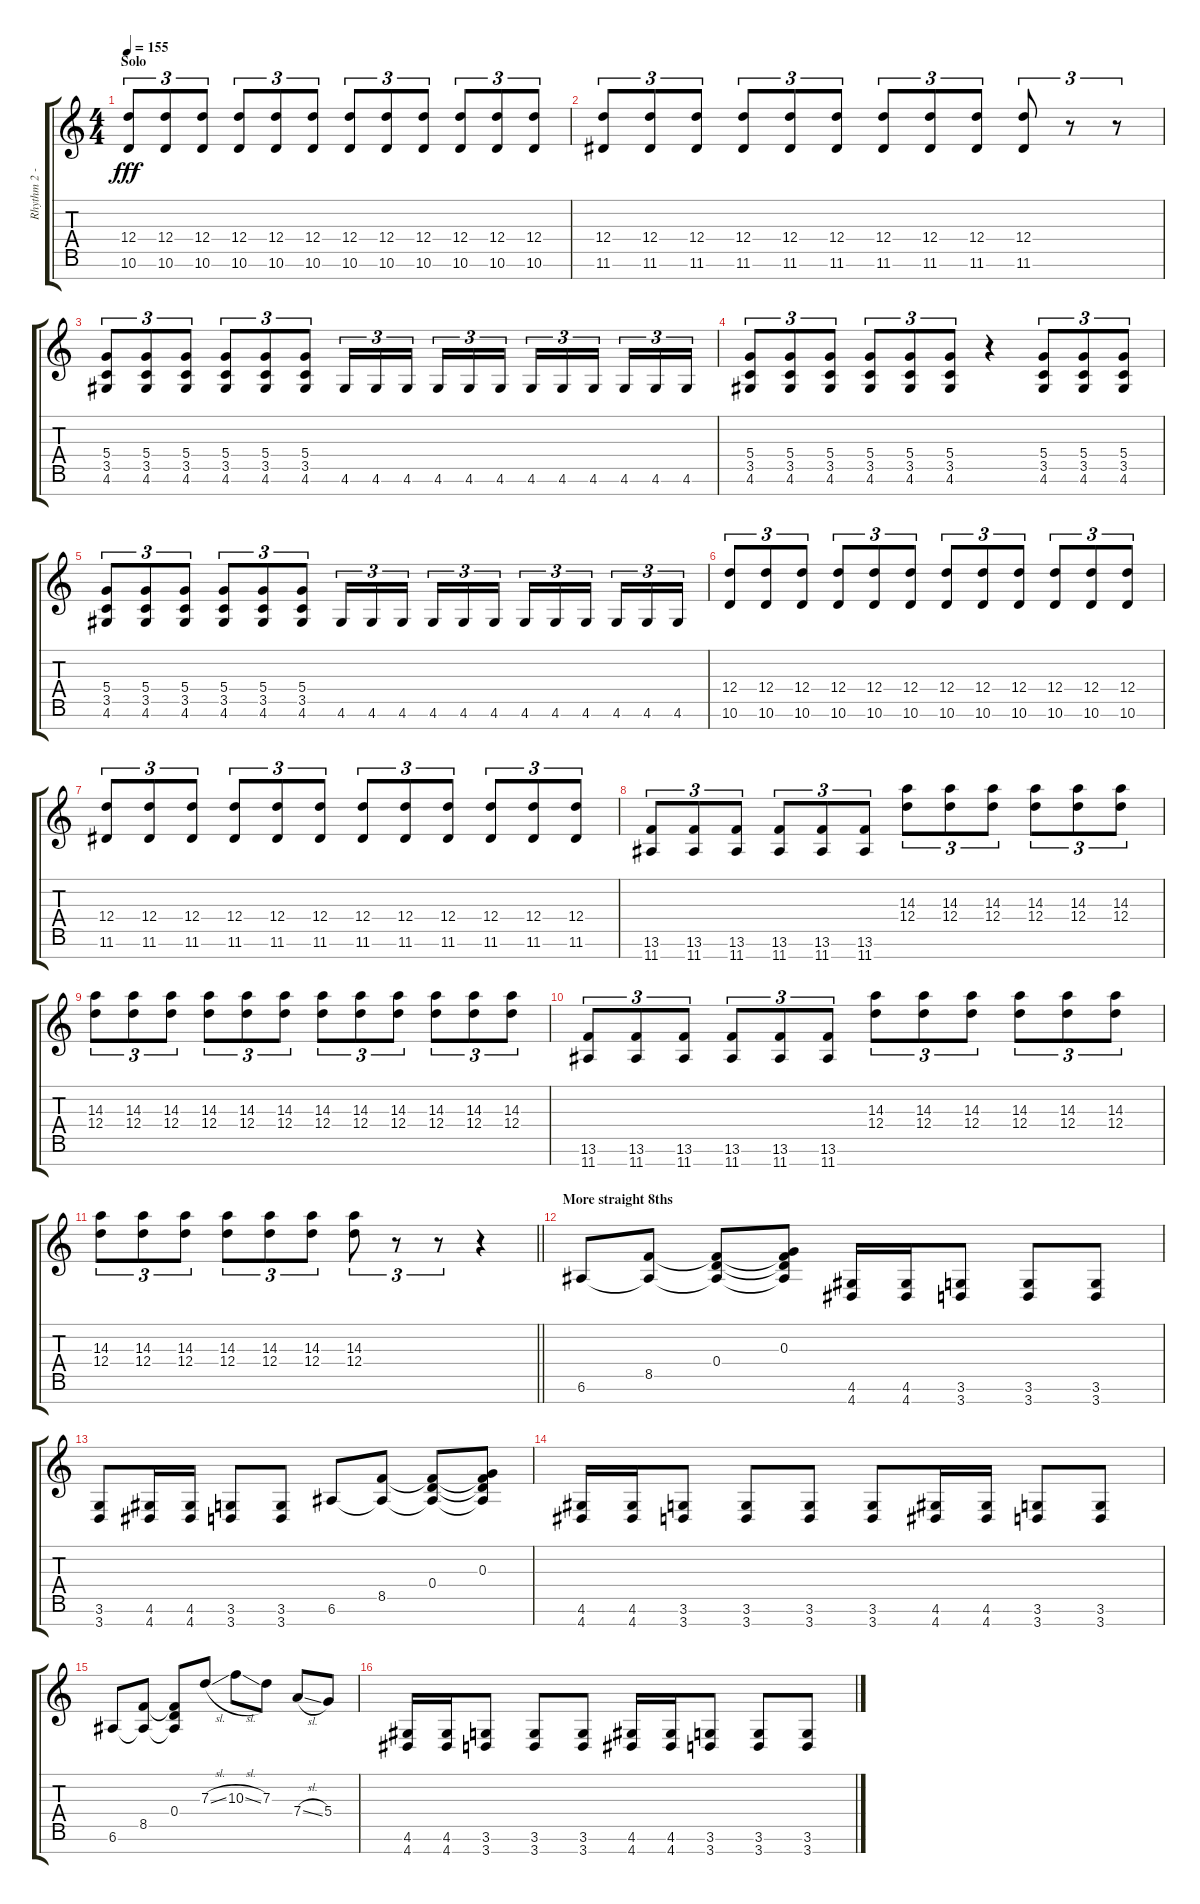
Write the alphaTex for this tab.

\track ("Rhythm 2 - Scott" "Rhythm 2 -") {instrument distortionguitar}
\staff {score tabs}
\tuning (E4 B3 G3 D3 A2 E2 B1) {hide}
\ts (4 4)
\section ("" "Solo")
\tempo 155
\clef g2
\ks c
(12.4 10.6).8{tu (3 2) dy fff} (12.4 10.6).8{tu (3 2)} (12.4 10.6).8{tu (3 2)} (12.4 10.6).8{tu (3 2)} (12.4 10.6).8{tu (3 2)} (12.4 10.6).8{tu (3 2)} (12.4 10.6).8{tu (3 2)} (12.4 10.6).8{tu (3 2)} (12.4 10.6).8{tu (3 2)} (12.4 10.6).8{tu (3 2)} (12.4 10.6).8{tu (3 2)} (12.4 10.6).8{tu (3 2)} |
(12.4 11.6).8{tu (3 2)} (12.4 11.6).8{tu (3 2)} (12.4 11.6).8{tu (3 2)} (12.4 11.6).8{tu (3 2)} (12.4 11.6).8{tu (3 2)} (12.4 11.6).8{tu (3 2)} (12.4 11.6).8{tu (3 2)} (12.4 11.6).8{tu (3 2)} (12.4 11.6).8{tu (3 2)} (12.4 11.6).8{tu (3 2)} r.8{tu (3 2)} r.8{tu (3 2)} |
(5.4 3.5 4.6).8{tu (3 2)} (5.4 3.5 4.6).8{tu (3 2)} (5.4 3.5 4.6).8{tu (3 2)} (5.4 3.5 4.6).8{tu (3 2)} (5.4 3.5 4.6).8{tu (3 2)} (5.4 3.5 4.6).8{tu (3 2)} 4.6.16{tu (3 2)} 4.6.16{tu (3 2)} 4.6.16{tu (3 2) beam splitsecondary} 4.6.16{tu (3 2)} 4.6.16{tu (3 2)} 4.6.16{tu (3 2)} 4.6.16{tu (3 2)} 4.6.16{tu (3 2)} 4.6.16{tu (3 2) beam splitsecondary} 4.6.16{tu (3 2)} 4.6.16{tu (3 2)} 4.6.16{tu (3 2)} |
(5.4 3.5 4.6).8{tu (3 2)} (5.4 3.5 4.6).8{tu (3 2)} (5.4 3.5 4.6).8{tu (3 2)} (5.4 3.5 4.6).8{tu (3 2)} (5.4 3.5 4.6).8{tu (3 2)} (5.4 3.5 4.6).8{tu (3 2)} r.4 (5.4 3.5 4.6).8{tu (3 2)} (5.4 3.5 4.6).8{tu (3 2)} (5.4 3.5 4.6).8{tu (3 2)} |
(5.4 3.5 4.6).8{tu (3 2)} (5.4 3.5 4.6).8{tu (3 2)} (5.4 3.5 4.6).8{tu (3 2)} (5.4 3.5 4.6).8{tu (3 2)} (5.4 3.5 4.6).8{tu (3 2)} (5.4 3.5 4.6).8{tu (3 2)} 4.6.16{tu (3 2)} 4.6.16{tu (3 2)} 4.6.16{tu (3 2) beam splitsecondary} 4.6.16{tu (3 2)} 4.6.16{tu (3 2)} 4.6.16{tu (3 2)} 4.6.16{tu (3 2)} 4.6.16{tu (3 2)} 4.6.16{tu (3 2) beam splitsecondary} 4.6.16{tu (3 2)} 4.6.16{tu (3 2)} 4.6.16{tu (3 2)} |
(12.4 10.6).8{tu (3 2)} (12.4 10.6).8{tu (3 2)} (12.4 10.6).8{tu (3 2)} (12.4 10.6).8{tu (3 2)} (12.4 10.6).8{tu (3 2)} (12.4 10.6).8{tu (3 2)} (12.4 10.6).8{tu (3 2)} (12.4 10.6).8{tu (3 2)} (12.4 10.6).8{tu (3 2)} (12.4 10.6).8{tu (3 2)} (12.4 10.6).8{tu (3 2)} (12.4 10.6).8{tu (3 2)} |
(12.4 11.6).8{tu (3 2)} (12.4 11.6).8{tu (3 2)} (12.4 11.6).8{tu (3 2)} (12.4 11.6).8{tu (3 2)} (12.4 11.6).8{tu (3 2)} (12.4 11.6).8{tu (3 2)} (12.4 11.6).8{tu (3 2)} (12.4 11.6).8{tu (3 2)} (12.4 11.6).8{tu (3 2)} (12.4 11.6).8{tu (3 2)} (12.4 11.6).8{tu (3 2)} (12.4 11.6).8{tu (3 2)} |
(13.6 11.7).8{tu (3 2)} (13.6 11.7).8{tu (3 2)} (13.6 11.7).8{tu (3 2)} (13.6 11.7).8{tu (3 2)} (13.6 11.7).8{tu (3 2)} (13.6 11.7).8{tu (3 2)} (14.3 12.4).8{tu (3 2)} (14.3 12.4).8{tu (3 2)} (14.3 12.4).8{tu (3 2)} (14.3 12.4).8{tu (3 2)} (14.3 12.4).8{tu (3 2)} (14.3 12.4).8{tu (3 2)} |
(14.3 12.4).8{tu (3 2)} (14.3 12.4).8{tu (3 2)} (14.3 12.4).8{tu (3 2)} (14.3 12.4).8{tu (3 2)} (14.3 12.4).8{tu (3 2)} (14.3 12.4).8{tu (3 2)} (14.3 12.4).8{tu (3 2)} (14.3 12.4).8{tu (3 2)} (14.3 12.4).8{tu (3 2)} (14.3 12.4).8{tu (3 2)} (14.3 12.4).8{tu (3 2)} (14.3 12.4).8{tu (3 2)} |
(13.6 11.7).8{tu (3 2)} (13.6 11.7).8{tu (3 2)} (13.6 11.7).8{tu (3 2)} (13.6 11.7).8{tu (3 2)} (13.6 11.7).8{tu (3 2)} (13.6 11.7).8{tu (3 2)} (14.3 12.4).8{tu (3 2)} (14.3 12.4).8{tu (3 2)} (14.3 12.4).8{tu (3 2)} (14.3 12.4).8{tu (3 2)} (14.3 12.4).8{tu (3 2)} (14.3 12.4).8{tu (3 2)} |
\barLineRight lightlight
(14.3 12.4).8{tu (3 2)} (14.3 12.4).8{tu (3 2)} (14.3 12.4).8{tu (3 2)} (14.3 12.4).8{tu (3 2)} (14.3 12.4).8{tu (3 2)} (14.3 12.4).8{tu (3 2)} (14.3 12.4).8{tu (3 2)} r.8{tu (3 2)} r.8{tu (3 2)} r.4 |
\section ("" "More straight 8ths")
6.6.8 (8.5 6.6{t}).8 (0.4 8.5{t} 6.6{t}).8 (0.3 0.4{t} 8.5{t} 6.6{t}).8 (4.6 4.7).16 (4.6 4.7).16 (3.6 3.7).8 (3.6 3.7).8 (3.6 3.7).8 |
(3.6 3.7).8 (4.6 4.7).16 (4.6 4.7).16 (3.6 3.7).8 (3.6 3.7).8 6.6.8 (8.5 6.6{t}).8 (0.4 8.5{t} 6.6{t}).8 (0.3 0.4{t} 8.5{t} 6.6{t}).8 |
(4.6 4.7).16 (4.6 4.7).16 (3.6 3.7).8 (3.6 3.7).8 (3.6 3.7).8 (3.6 3.7).8 (4.6 4.7).16 (4.6 4.7).16 (3.6 3.7).8 (3.6 3.7).8 |
6.6.8 (8.5 6.6{t}).8 (0.4 8.5{t} 6.6{t}).8 7.3{sl}.8 10.3{sl}.8 7.3.8 7.4{sl}.8 5.4.8 |
(4.6 4.7).16 (4.6 4.7).16 (3.6 3.7).8 (3.6 3.7).8 (3.6 3.7).8 (4.6 4.7).16 (4.6 4.7).16 (3.6 3.7).8 (3.6 3.7).8 (3.6 3.7).8
